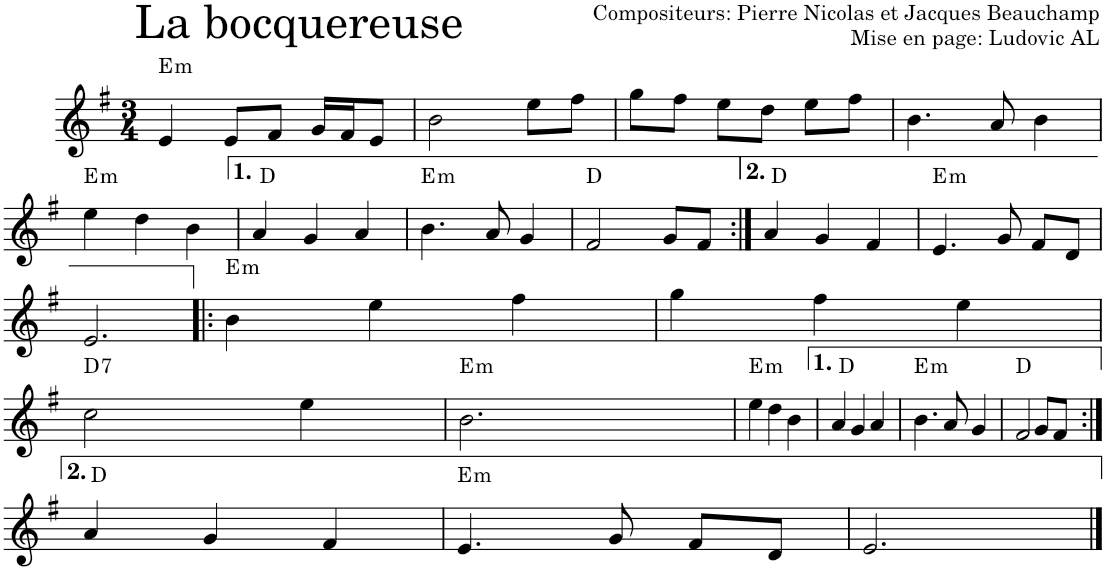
**kern	**harte
*part1	*part1
*staff1	*
*I"Violon	*
*I'Vln.	*
*clefG2	*
*k[f#]	*
*M3/4	*
=1	=1
!	!LO:H:kt=m
4e/	E:min
8e/L	.
8f#/J	.
16g/LL	.
16f#/J	.
8e/J	.
=2	=2
2b\	.
8ee\L	.
8ff#\J	.
=3	=3
8gg\L	.
8ff#\J	.
8ee\L	.
8dd\J	.
8ee\L	.
8ff#\J	.
=4	=4
4.b\	.
8a/	.
4b\	.
!!LO:LB:g=z
=5	=5
!	!LO:H:kt=m
4ee\	E:min
4dd\	.
4b\	.
=6	=6
4a/	D:maj
4g/	.
4a/	.
=7	=7
!	!LO:H:kt=m
4.b\	E:min
8a/	.
4g/	.
=8	=8
2f#/	D:maj
8g/L	.
8f#/J	.
=9:|!	=9:|!
4a/	D:maj
4g/	.
4f#/	.
=10	=10
!	!LO:H:kt=m
4.e/	E:min
8g/	.
8f#/L	.
8d/J	.
!!LO:LB:g=z
=11	=11
2.e/	.
=12!|:	=12!|:
!	!LO:H:kt=m
4b\	E:min
4ee\	.
4ff#\	.
=13	=13
4gg\	.
4ff#\	.
4ee\	.
!!LO:LB:g=z
=14	=14
!	!LO:H:kt=7
2cc\	D:7
4ee\	.
=15	=15
!	!LO:H:kt=m
2.b\	E:min
=16	=16
!	!LO:H:kt=m
4ee\	E:min
4dd\	.
4b\	.
=17	=17
4a/	D:maj
4g/	.
4a/	.
=18	=18
!	!LO:H:kt=m
4.b\	E:min
8a/	.
4g/	.
=19	=19
2f#/	D:maj
8g/L	.
8f#/J	.
!!LO:LB:g=z
=20:|!	=20:|!
4a/	D:maj
4g/	.
4f#/	.
=21	=21
!	!LO:H:kt=m
4.e/	E:min
8g/	.
8f#/L	.
8d/J	.
=22	=22
2.e/	.
==	==
*-	*-
